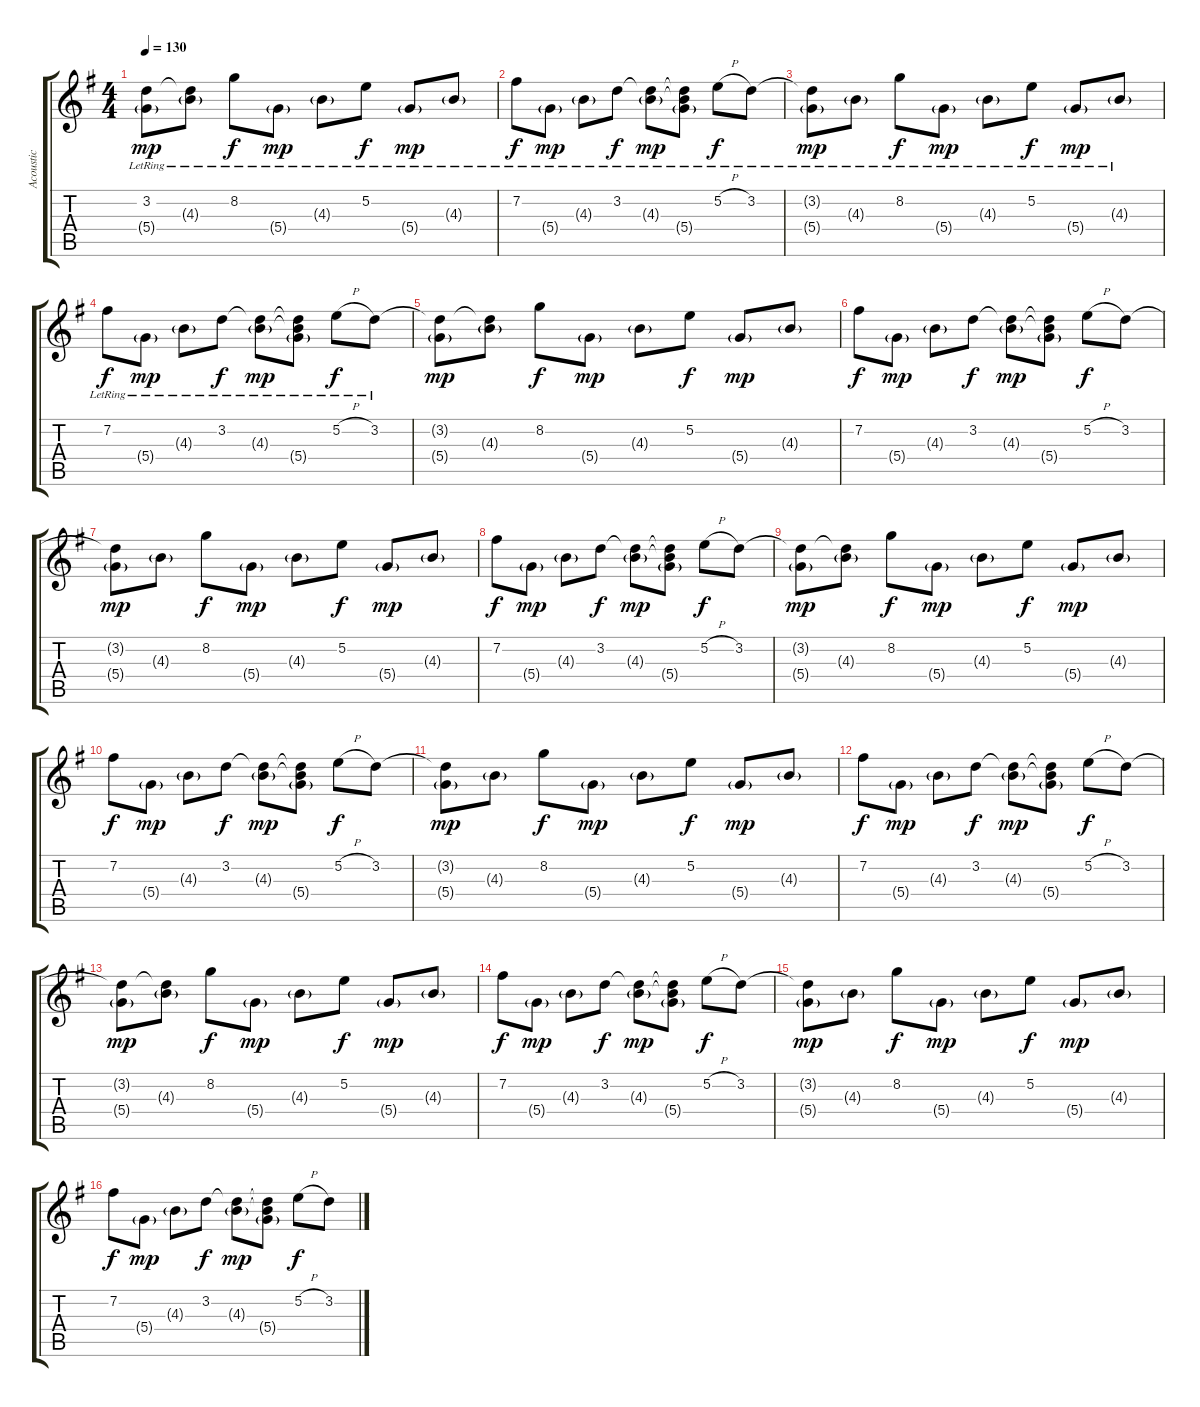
\track ("Acoustic" "Acoustic") {instrument acousticguitarsteel}
\staff {score tabs}
\tuning (E4 B3 G3 D3 A2 E2) {hide}
\ts (4 4)
\tempo 130
\clef g2
\ks g
(3.2{t} 5.4{g lr}).8{dy mp} (3.2{t} 4.3{g lr}).8 8.2{lr}.8{dy f} 5.4{g lr}.8{dy mp} 4.3{g lr}.8 5.2{lr}.8{dy f} 5.4{g lr}.8{dy mp} 4.3{g lr}.8 |
7.2{lr}.8{dy f} 5.4{g lr}.8{dy mp} 4.3{g lr}.8 3.2{lr}.8{dy f} (3.2{t} 4.3{g lr}).8{dy mp} (3.2{t} 4.3{t} 5.4{g lr}).8 5.2{h lr}.8{dy f} 3.2{lr}.8 |
(3.2{t} 5.4{g lr}).8{dy mp} 4.3{g lr}.8 8.2{lr}.8{dy f} 5.4{g lr}.8{dy mp} 4.3{g lr}.8 5.2{lr}.8{dy f} 5.4{g lr}.8{dy mp} 4.3{g lr}.8 |
7.2{lr}.8{dy f} 5.4{g lr}.8{dy mp} 4.3{g lr}.8 3.2{lr}.8{dy f} (3.2{t} 4.3{g lr}).8{dy mp} (3.2{t} 4.3{t} 5.4{g lr}).8 5.2{h lr}.8{dy f} 3.2{lr}.8 |
(3.2{t} 5.4{g}).8{dy mp} (3.2{t} 4.3{g}).8 8.2.8{dy f} 5.4{g}.8{dy mp} 4.3{g}.8 5.2.8{dy f} 5.4{g}.8{dy mp} 4.3{g}.8 |
7.2.8{dy f} 5.4{g}.8{dy mp} 4.3{g}.8 3.2.8{dy f} (3.2{t} 4.3{g}).8{dy mp} (3.2{t} 4.3{t} 5.4{g}).8 5.2{h}.8{dy f} 3.2.8 |
(3.2{t} 5.4{g}).8{dy mp} 4.3{g}.8 8.2.8{dy f} 5.4{g}.8{dy mp} 4.3{g}.8 5.2.8{dy f} 5.4{g}.8{dy mp} 4.3{g}.8 |
7.2.8{dy f} 5.4{g}.8{dy mp} 4.3{g}.8 3.2.8{dy f} (3.2{t} 4.3{g}).8{dy mp} (3.2{t} 4.3{t} 5.4{g}).8 5.2{h}.8{dy f} 3.2.8 |
(3.2{t} 5.4{g}).8{dy mp} (3.2{t} 4.3{g}).8 8.2.8{dy f} 5.4{g}.8{dy mp} 4.3{g}.8 5.2.8{dy f} 5.4{g}.8{dy mp} 4.3{g}.8 |
7.2.8{dy f} 5.4{g}.8{dy mp} 4.3{g}.8 3.2.8{dy f} (3.2{t} 4.3{g}).8{dy mp} (3.2{t} 4.3{t} 5.4{g}).8 5.2{h}.8{dy f} 3.2.8 |
(3.2{t} 5.4{g}).8{dy mp} 4.3{g}.8 8.2.8{dy f} 5.4{g}.8{dy mp} 4.3{g}.8 5.2.8{dy f} 5.4{g}.8{dy mp} 4.3{g}.8 |
7.2.8{dy f} 5.4{g}.8{dy mp} 4.3{g}.8 3.2.8{dy f} (3.2{t} 4.3{g}).8{dy mp} (3.2{t} 4.3{t} 5.4{g}).8 5.2{h}.8{dy f} 3.2.8 |
(3.2{t} 5.4{g}).8{dy mp} (3.2{t} 4.3{g}).8 8.2.8{dy f} 5.4{g}.8{dy mp} 4.3{g}.8 5.2.8{dy f} 5.4{g}.8{dy mp} 4.3{g}.8 |
7.2.8{dy f} 5.4{g}.8{dy mp} 4.3{g}.8 3.2.8{dy f} (3.2{t} 4.3{g}).8{dy mp} (3.2{t} 4.3{t} 5.4{g}).8 5.2{h}.8{dy f} 3.2.8 |
(3.2{t} 5.4{g}).8{dy mp} 4.3{g}.8 8.2.8{dy f} 5.4{g}.8{dy mp} 4.3{g}.8 5.2.8{dy f} 5.4{g}.8{dy mp} 4.3{g}.8 |
7.2.8{dy f} 5.4{g}.8{dy mp} 4.3{g}.8 3.2.8{dy f} (3.2{t} 4.3{g}).8{dy mp} (3.2{t} 4.3{t} 5.4{g}).8 5.2{h}.8{dy f} 3.2.8
